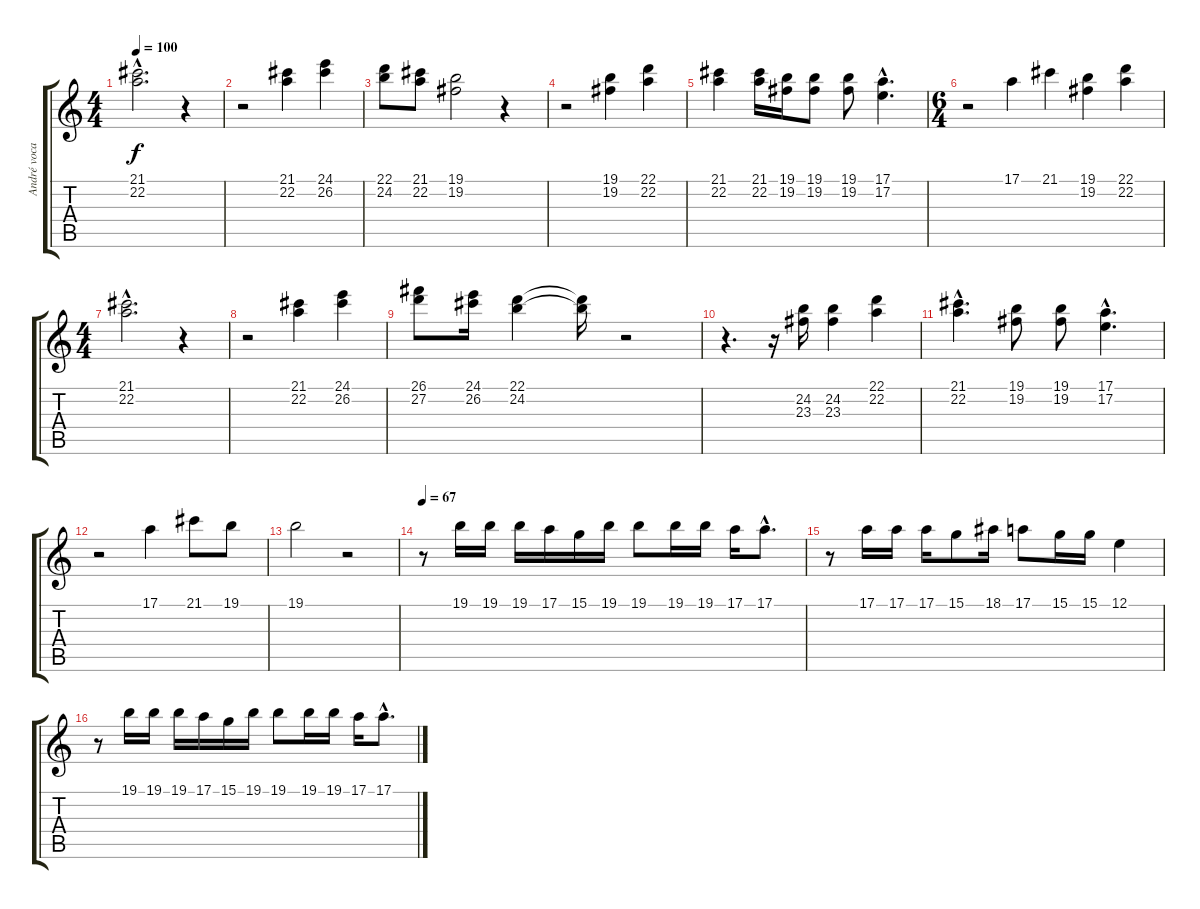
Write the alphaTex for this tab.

\track ("André vocal" "André voca") {instrument lead6voice}
\staff {score tabs}
\tuning (E4 B3 G3 D3 A2 E2) {hide}
\ts (4 4)
\tempo 100
\clef g2
\ks c
(21.1{hac} 22.2{hac}).2{d dy f} r.4 |
r.2 (21.1 22.2).4 (24.1 26.2).4 |
(22.1 24.2).8 (21.1 22.2).8 (19.1 19.2).2 r.4 |
r.2 (19.1 19.2).4 (22.1 22.2).4 |
(21.1 22.2).4 (21.1 22.2).16 (19.1 19.2).16 (19.1 19.2).8 (19.1 19.2).8 (17.1{hac} 17.2{hac}).4{d} |
\ts (6 4)
r.2 17.1.4 21.1.4 (19.1 19.2).4 (22.1 22.2).4 |
\ts (4 4)
(21.1{hac} 22.2{hac}).2{d} r.4 |
r.2 (21.1 22.2).4 (24.1 26.2).4 |
(26.1 27.2).8 (24.1 26.2).16 (22.1 24.2).4 (22.1{t} 24.2{t}).16 r.2 |
r.4{d} r.16 (24.2 23.3).16 (24.2 23.3).4 (22.1 22.2).4 |
(21.1{hac} 22.2{hac}).4{d} (19.1 19.2).8 (19.1 19.2).8 (17.1{hac} 17.2{hac}).4{d} |
r.2 17.1.4 21.1.8 19.1.8 |
19.1.2 r.2 |
\tempo 67
r.8 19.1.16 19.1.16 19.1.16 17.1.16 15.1.16 19.1.16 19.1.8 19.1.16 19.1.16 17.1.16 17.1{hac}.8{d} |
r.8 17.1.16 17.1.16 17.1.16 15.1.8 18.1.16 17.1.8 15.1.16 15.1.16 12.1.4 |
r.8 19.1.16 19.1.16 19.1.16 17.1.16 15.1.16 19.1.16 19.1.8 19.1.16 19.1.16 17.1.16 17.1{hac}.8{d}
